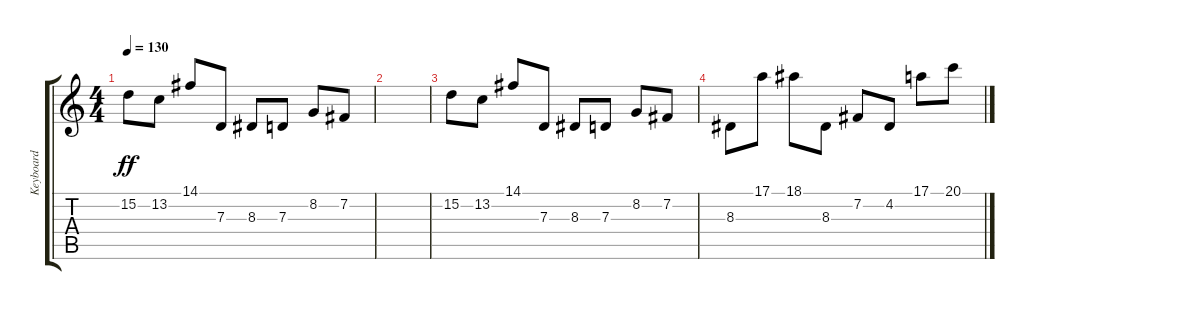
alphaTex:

\track ("Keyboard" "Keyboard") {instrument celesta}
\staff {score tabs}
\tuning (E4 B3 G3 D3 A2 D2) {hide}
\ts (4 4)
\tempo 130
\clef g2
\ks c
15.2.8{dy ff} 13.2.8 14.1.8 7.3.8 8.3.8 7.3.8 8.2.8 7.2.8 |
|
15.2.8 13.2.8 14.1.8 7.3.8 8.3.8 7.3.8 8.2.8 7.2.8 |
8.3.8 17.1.8 18.1.8 8.3.8 7.2.8 4.2.8 17.1.8 20.1.8
